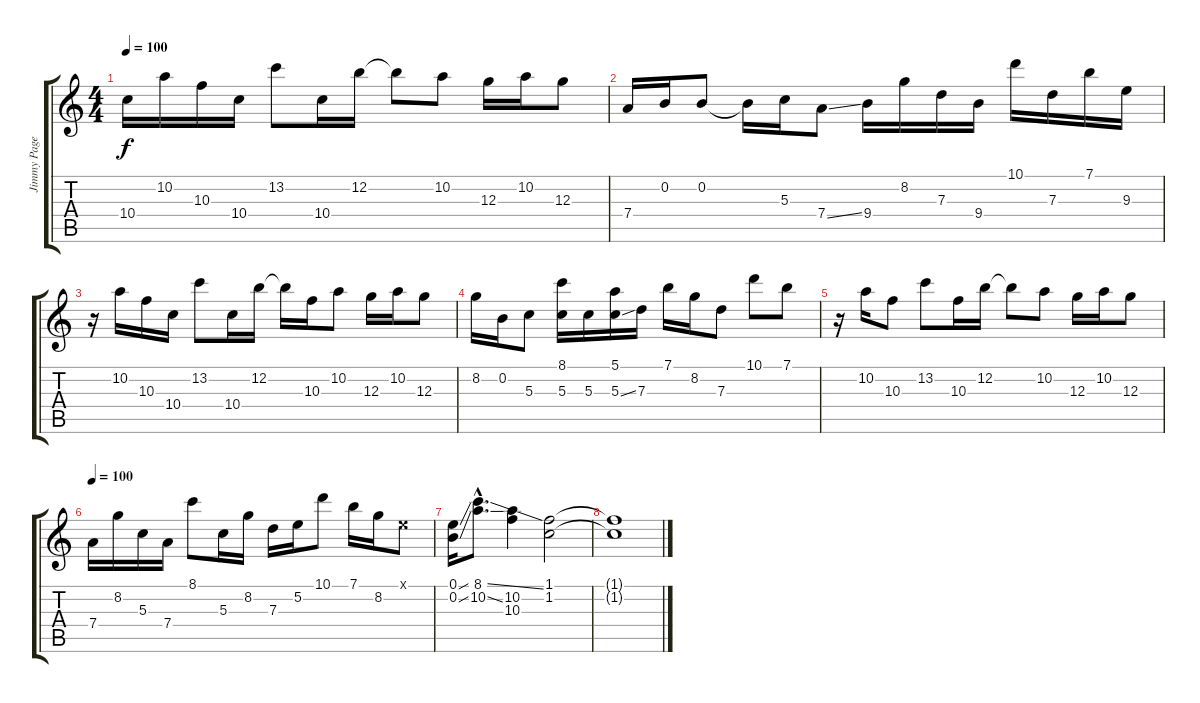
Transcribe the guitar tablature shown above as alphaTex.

\track ("Jimmy Page" "Jimmy Page") {instrument overdrivenguitar}
\staff {score tabs}
\tuning (E4 B3 G3 D3 A2 E2) {hide}
\ts (4 4)
\tempo 100
\clef g2
\ks c
10.4.16{dy f} 10.2.16 10.3.16 10.4.16 13.2.8 10.4.16 12.2.16 12.2{t}.8 10.2.8 12.3.16 10.2.16 12.3.8 |
7.4.16 0.2.16 0.2.8 0.2{t}.16 5.3.16 7.4{ss}.8 9.4.16 8.2.16 7.3.16 9.4.16 10.1.16 7.3.16 7.1.16 9.3.16 |
r.16 10.2.16 10.3.16 10.4.16 13.2.8 10.4.16 12.2.16 12.2{t}.16 10.3.16 10.2.8 12.3.16 10.2.16 12.3.8 |
8.2.16 0.2.16 5.3.8 (8.1 5.3).16 5.3.16 (5.1 5.3{ss}).16 7.3.16 7.1.16 8.2.16 7.3.8 10.1.8 7.1.8 |
r.16 10.2.16 10.3.8 13.2.8 10.3.16 12.2.16 12.2{t}.8 10.2.8 12.3.16 10.2.16 12.3.8 |
\tempo 100
7.4.16 8.2.16 5.3.16 7.4.16 8.1.8 5.3.16 8.2.16 7.3.16 5.2.16 10.1.8 7.1.16 8.2.16 0.1{x}.8 |
(0.1{ss} 0.2{ss}).16 (8.1{ss hac} 10.2{ss hac}).8{d} (10.2 10.3).4 (1.1 1.2).2 |
(1.1{t} 1.2{t}).1
